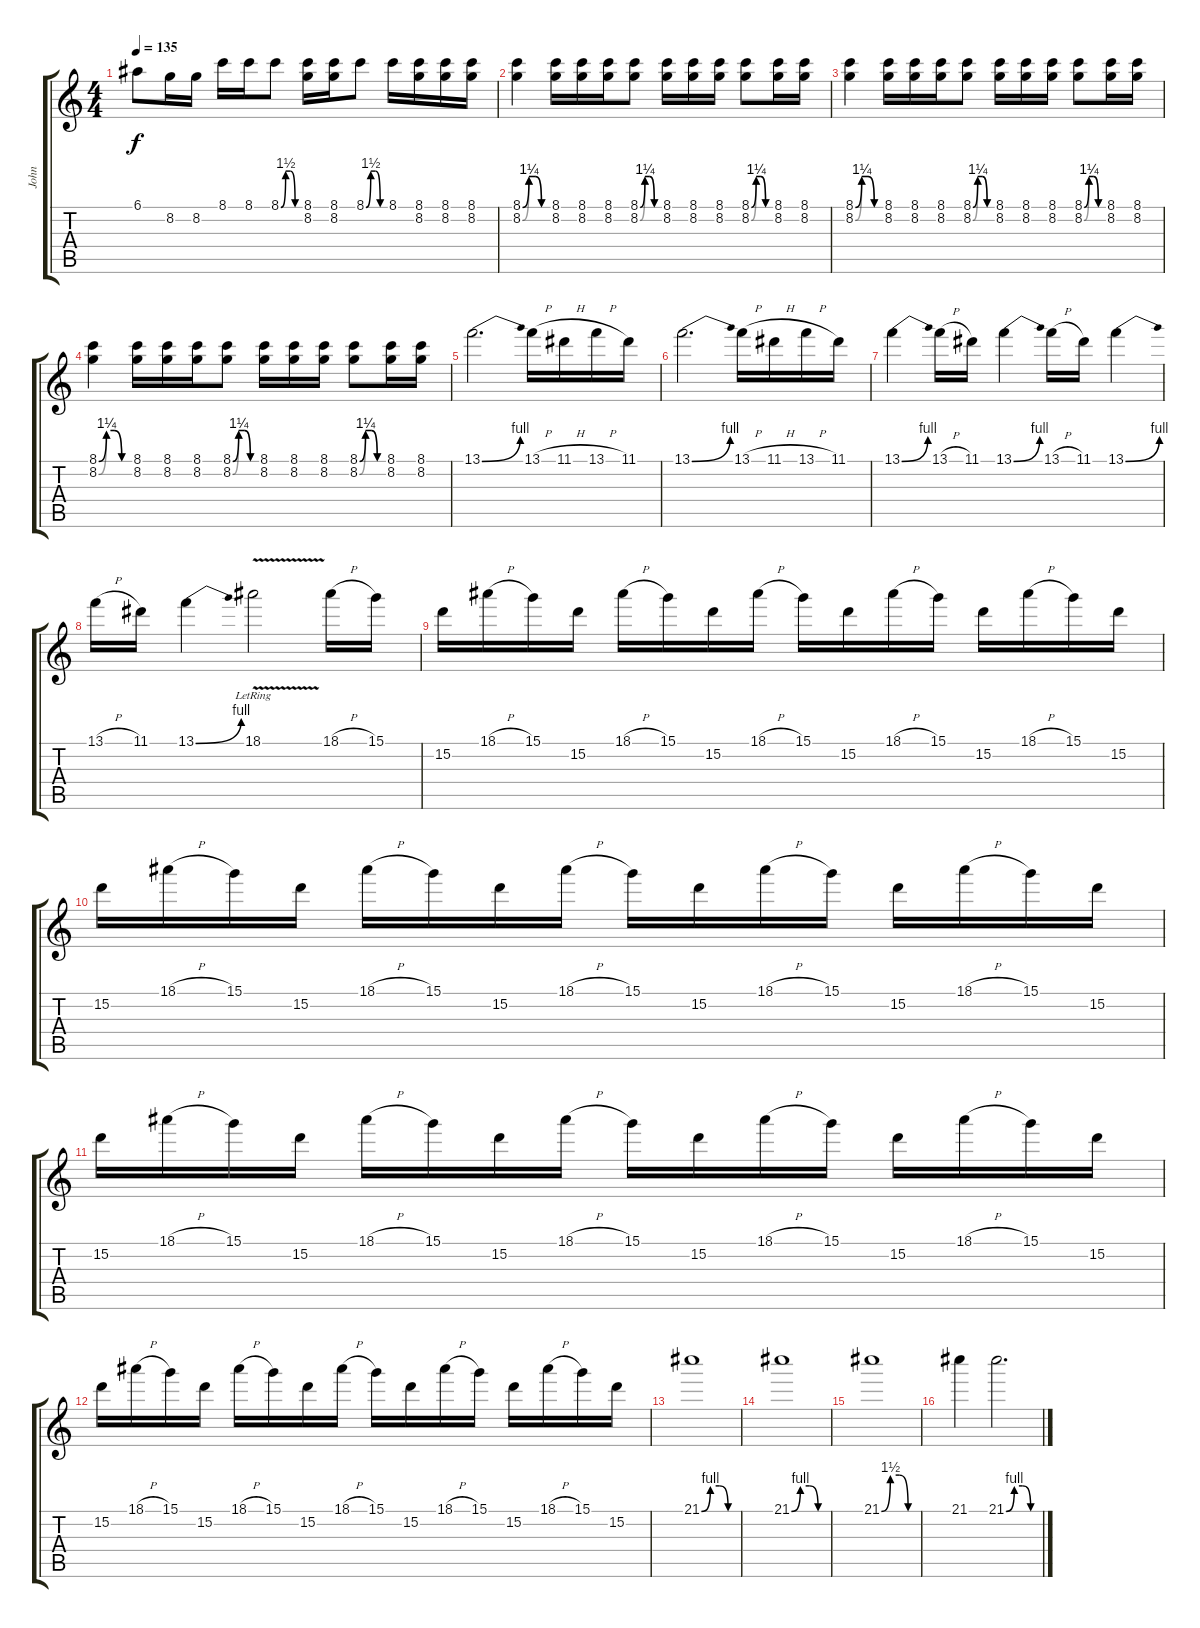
\track ("John" "John") {instrument electricguitarmuted}
\staff {score tabs}
\tuning (E4 B3 G3 D3 A2 E2) {hide}
\ts (4 4)
\tempo 135
\clef g2
\ks c
6.1.8{dy f} 8.2.16 8.2.16 8.1.16 8.1.16 8.1{be (custom 0 0 15 6 30 6 45 0 60 0)}.8 (8.1 8.2).16 (8.1 8.2).16 8.1{be (custom 0 0 15 6 30 6 45 0 60 0)}.8 8.1.16 (8.1 8.2).16 (8.1 8.2).16 (8.1 8.2).16 |
(8.1{be (custom 0 0 15 5 30 5 45 0 60 0)} 8.2{be (custom 0 0 15 5 30 5 45 0 60 0)}).4 (8.1 8.2).16 (8.1 8.2).16 (8.1 8.2).16 (8.1{be (custom 0 0 15 5 30 5 45 0 60 0)} 8.2{be (custom 0 0 15 5 30 5 45 0 60 0)}).8 (8.1 8.2).16 (8.1 8.2).16 (8.1 8.2).16 (8.1{be (custom 0 0 15 5 30 5 45 0 60 0)} 8.2{be (custom 0 0 15 5 30 5 45 0 60 0)}).8 (8.1 8.2).16 (8.1 8.2).16 |
(8.1{be (custom 0 0 15 5 30 5 45 0 60 0)} 8.2{be (custom 0 0 15 5 30 5 45 0 60 0)}).4 (8.1 8.2).16 (8.1 8.2).16 (8.1 8.2).16 (8.1{be (custom 0 0 15 5 30 5 45 0 60 0)} 8.2{be (custom 0 0 15 5 30 5 45 0 60 0)}).8 (8.1 8.2).16 (8.1 8.2).16 (8.1 8.2).16 (8.1{be (custom 0 0 15 5 30 5 45 0 60 0)} 8.2{be (custom 0 0 15 5 30 5 45 0 60 0)}).8 (8.1 8.2).16 (8.1 8.2).16 |
(8.1{be (custom 0 0 15 5 30 5 45 0 60 0)} 8.2{be (custom 0 0 15 5 30 5 45 0 60 0)}).4 (8.1 8.2).16 (8.1 8.2).16 (8.1 8.2).16 (8.1{be (custom 0 0 15 5 30 5 45 0 60 0)} 8.2{be (custom 0 0 15 5 30 5 45 0 60 0)}).8 (8.1 8.2).16 (8.1 8.2).16 (8.1 8.2).16 (8.1{be (custom 0 0 15 5 30 5 45 0 60 0)} 8.2{be (custom 0 0 15 5 30 5 45 0 60 0)}).8 (8.1 8.2).16 (8.1 8.2).16 |
13.1{be (bend 0 0 60 4)}.2{d} 13.1{h}.16 11.1{h}.16 13.1{h}.16 11.1.16 |
13.1{be (bend 0 0 60 4)}.2{d} 13.1{h}.16 11.1{h}.16 13.1{h}.16 11.1.16 |
13.1{be (bend 0 0 60 4)}.4 13.1{h}.16 11.1.16 13.1{be (bend 0 0 60 4)}.4 13.1{h}.16 11.1.16 13.1{be (bend 0 0 60 4)}.4 |
13.1{h}.16 11.1.16 13.1{be (bend 0 0 60 4)}.4 18.1{v lr}.2 18.1{h}.16 15.1.16 |
15.2.16 18.1{h}.16 15.1.16 15.2.16 18.1{h}.16 15.1.16 15.2.16 18.1{h}.16 15.1.16 15.2.16 18.1{h}.16 15.1.16 15.2.16 18.1{h}.16 15.1.16 15.2.16 |
15.2.16 18.1{h}.16 15.1.16 15.2.16 18.1{h}.16 15.1.16 15.2.16 18.1{h}.16 15.1.16 15.2.16 18.1{h}.16 15.1.16 15.2.16 18.1{h}.16 15.1.16 15.2.16 |
15.2.16 18.1{h}.16 15.1.16 15.2.16 18.1{h}.16 15.1.16 15.2.16 18.1{h}.16 15.1.16 15.2.16 18.1{h}.16 15.1.16 15.2.16 18.1{h}.16 15.1.16 15.2.16 |
15.2.16 18.1{h}.16 15.1.16 15.2.16 18.1{h}.16 15.1.16 15.2.16 18.1{h}.16 15.1.16 15.2.16 18.1{h}.16 15.1.16 15.2.16 18.1{h}.16 15.1.16 15.2.16 |
21.1{be (custom 0 0 15 4 30 4 45 0 60 0)}.1 |
21.1{be (custom 0 0 15 4 30 4 45 0 60 0)}.1 |
21.1{be (custom 0 0 15 6 30 6 45 0 60 0)}.1 |
21.1.4 21.1{be (custom 0 0 15 4 30 4 45 0 60 0)}.2{d}
